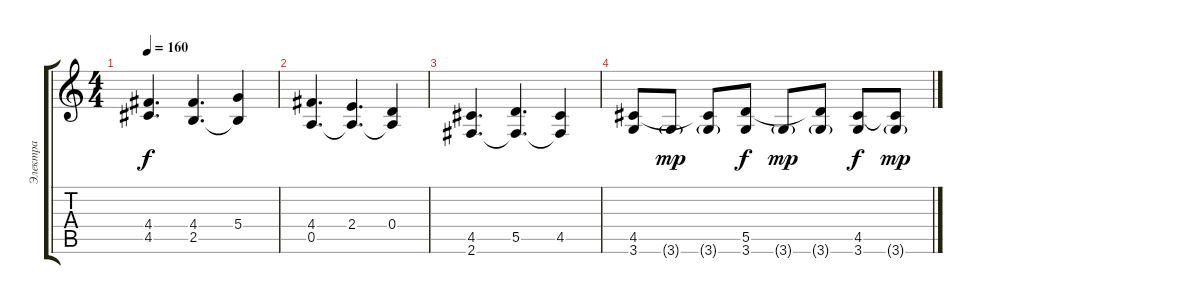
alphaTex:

\track ("Электра" "Электра") {instrument electricguitarjazz}
\staff {score tabs}
\tuning (E4 B3 G3 D3 A2 E2) {hide}
\ts (4 4)
\tempo 160
\clef g2
\ks c
(4.4 4.5).4{d dy f volume 0} (4.4 2.5).4{d} (5.4 2.5{t}).4 |
(4.4 0.5).4{d} (2.4 0.5{t}).4{d} (0.4 0.5{t}).4 |
(4.5 2.6).4{d} (5.5 2.6{t}).4{d} (4.5 2.6{t}).4 |
(4.5 3.6).8 3.6{g}.8{dy mp} (4.5{t} 3.6{g}).8 (5.5 3.6).8{dy f} 3.6{g}.8{dy mp} (5.5{t} 3.6{g}).8 (4.5 3.6).8{dy f} (4.5{t} 3.6{g}).8{dy mp}
